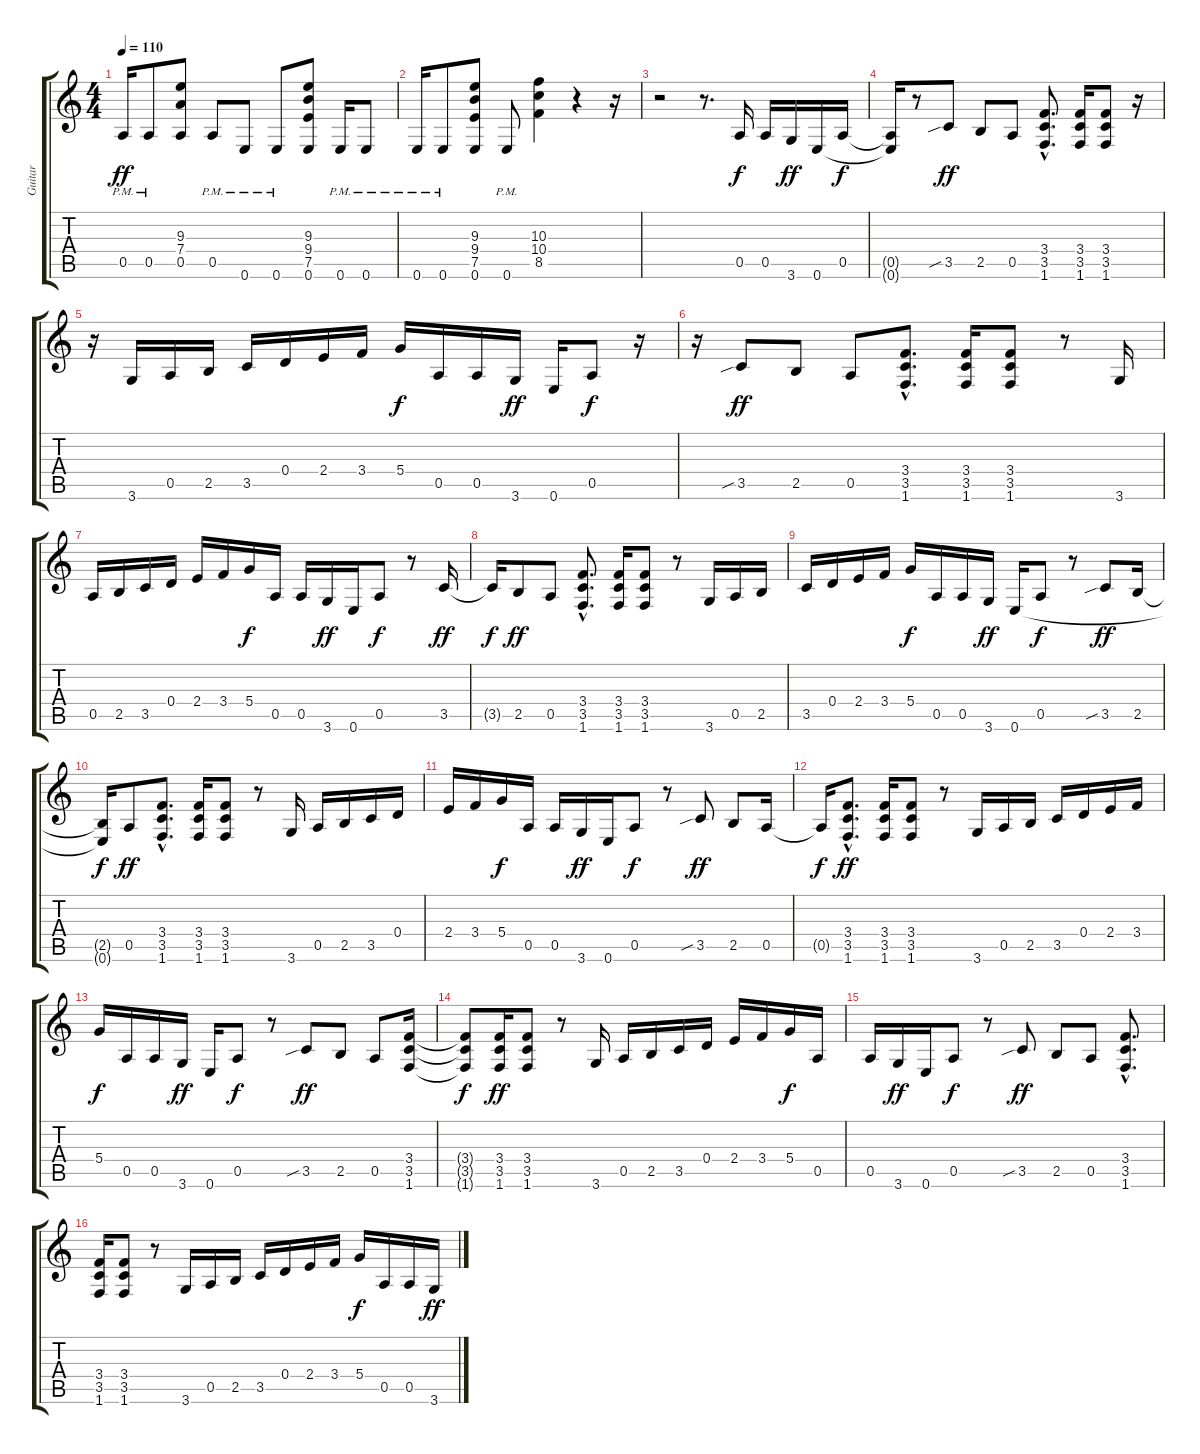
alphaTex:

\track ("Guitar" "Guitar") {instrument distortionguitar}
\staff {score tabs}
\tuning (E4 B3 G3 D3 A2 E2) {hide}
\ts (4 4)
\tempo 110
\clef g2
\ks c
0.5{pm}.16{dy ff} 0.5{pm}.8 (9.3 7.4 0.5).8 0.5{pm}.8 0.6{pm}.8 0.6{pm}.8 (9.3 9.4 7.5 0.6).8 0.6{pm}.16 0.6{pm}.8 |
0.6{pm}.16 0.6{pm}.8 (9.3 9.4 7.5 0.6).8 0.6{pm}.8 (10.3 10.4 8.5).4 r.4 r.16 |
r.2 r.8{d} 0.5.16{dy f} 0.5.16 3.6.16{dy ff} 0.6.16 0.5.16{dy f} |
(0.5{t} 0.6{t}).16 r.8 3.5{sib}.8{dy ff} 2.5.8 0.5.8 (3.4{hac} 3.5{hac} 1.6{hac}).8{d} (3.4 3.5 1.6).16 (3.4 3.5 1.6).8 r.16 |
r.16 3.6.16 0.5.16 2.5.16 3.5.16 0.4.16 2.4.16 3.4.16 5.4.16{dy f} 0.5.16 0.5.16 3.6.16{dy ff} 0.6.16 0.5.8{dy f} r.16 |
r.16 3.5{sib}.8{dy ff} 2.5.8 0.5.8 (3.4{hac} 3.5{hac} 1.6{hac}).8{d} (3.4 3.5 1.6).16 (3.4 3.5 1.6).8 r.8 3.6.16 |
0.5.16 2.5.16 3.5.16 0.4.16 2.4.16 3.4.16 5.4.16{dy f} 0.5.16 0.5.16 3.6.16{dy ff} 0.6.16 0.5.8{dy f} r.8 3.5.16{dy ff} |
3.5{t}.16{dy f} 2.5.8{dy ff} 0.5.8 (3.4{hac} 3.5{hac} 1.6{hac}).8{d} (3.4 3.5 1.6).16 (3.4 3.5 1.6).8 r.8 3.6.16 0.5.16 2.5.16 |
3.5.16 0.4.16 2.4.16 3.4.16 5.4.16{dy f} 0.5.16 0.5.16 3.6.16{dy ff} 0.6.16 0.5.8{dy f} r.8 3.5{sib}.8{dy ff} 2.5.16 |
(2.5{t} 0.6{t}).16{dy f} 0.5.8{dy ff} (3.4{hac} 3.5{hac} 1.6{hac}).8{d} (3.4 3.5 1.6).16 (3.4 3.5 1.6).8 r.8 3.6.16 0.5.16 2.5.16 3.5.16 0.4.16 |
2.4.16 3.4.16 5.4.16{dy f} 0.5.16 0.5.16 3.6.16{dy ff} 0.6.16 0.5.8{dy f} r.8 3.5{sib}.8{dy ff} 2.5.8 0.5.16 |
0.5{t}.16{dy f} (3.4{hac} 3.5{hac} 1.6{hac}).8{d dy ff} (3.4 3.5 1.6).16 (3.4 3.5 1.6).8 r.8 3.6.16 0.5.16 2.5.16 3.5.16 0.4.16 2.4.16 3.4.16 |
5.4.16{dy f} 0.5.16 0.5.16 3.6.16{dy ff} 0.6.16 0.5.8{dy f} r.8 3.5{sib}.8{dy ff} 2.5.8 0.5.8 (3.4 3.5 1.6).16 |
(3.4{t} 3.5{t} 1.6{t}).8{dy f} (3.4 3.5 1.6).16{dy ff} (3.4 3.5 1.6).8 r.8 3.6.16 0.5.16 2.5.16 3.5.16 0.4.16 2.4.16 3.4.16 5.4.16{dy f} 0.5.16 |
0.5.16 3.6.16{dy ff} 0.6.16 0.5.8{dy f} r.8 3.5{sib}.8{dy ff} 2.5.8 0.5.8 (3.4{hac} 3.5{hac} 1.6{hac}).8{d} |
(3.4 3.5 1.6).16 (3.4 3.5 1.6).8 r.8 3.6.16 0.5.16 2.5.16 3.5.16 0.4.16 2.4.16 3.4.16 5.4.16{dy f} 0.5.16 0.5.16 3.6.16{dy ff}
